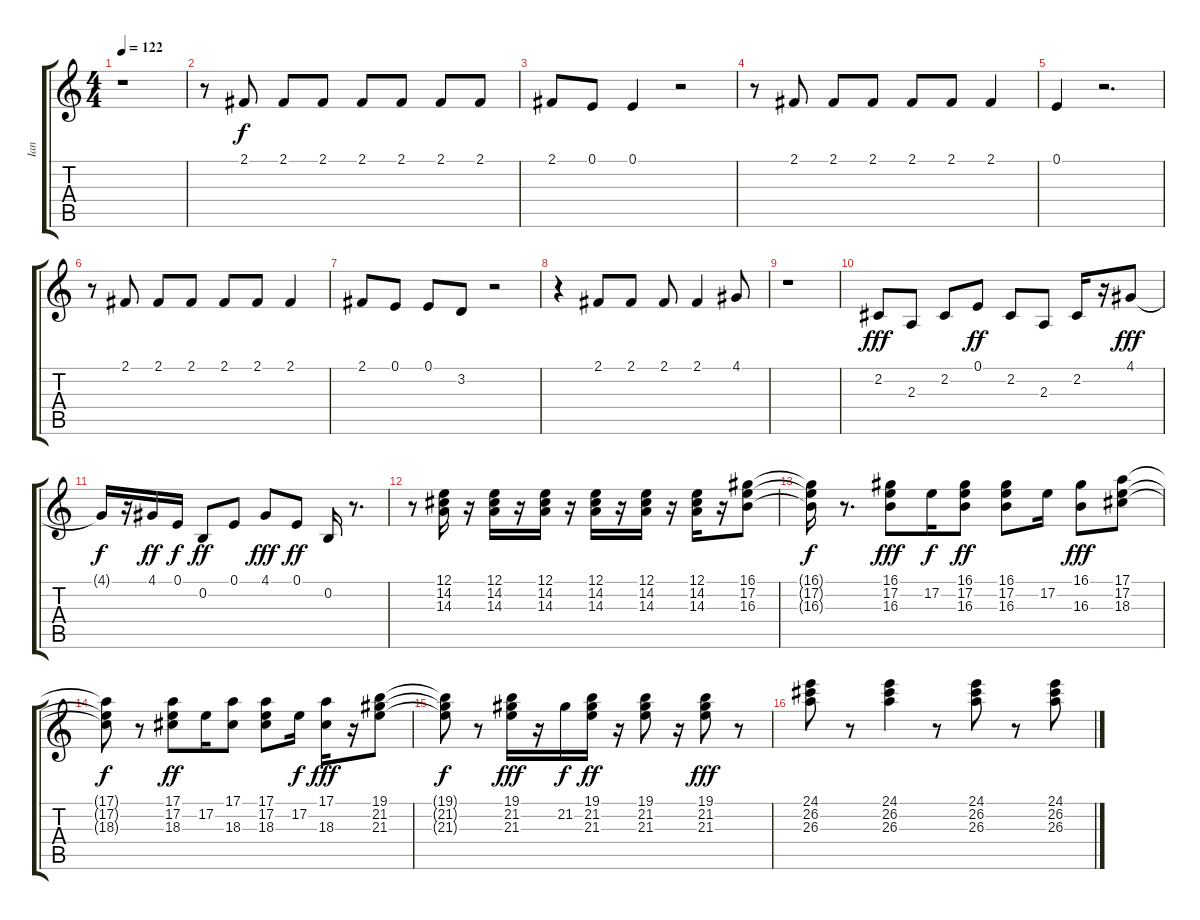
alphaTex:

\track ("Ian" "Ian") {instrument trumpet}
\staff {score tabs}
\tuning (E4 B3 G3 D3 A2 E2) {hide}
\ts (4 4)
\tempo 122
\clef g2
\ks c
r.1{dy f} |
r.8 2.1.8 2.1.8 2.1.8 2.1.8 2.1.8 2.1.8 2.1.8 |
2.1.8 0.1.8 0.1.4 r.2 |
r.8 2.1.8 2.1.8 2.1.8 2.1.8 2.1.8 2.1.4 |
0.1.4 r.2{d} |
r.8 2.1.8 2.1.8 2.1.8 2.1.8 2.1.8 2.1.4 |
2.1.8 0.1.8 0.1.8 3.2.8 r.2 |
r.4 2.1.8 2.1.8 2.1.8 2.1.4 4.1.8 |
r.1 |
2.2.8{dy fff} 2.3.8 2.2.8 0.1.8{dy ff} 2.2.8 2.3.8 2.2.16 r.16 4.1.8{dy fff} |
4.1{t}.16{dy f} r.16 4.1.16{dy ff} 0.1.16{dy f} 0.2.8{dy ff} 0.1.8 4.1.8{dy fff} 0.1.8{dy ff} 0.2.16 r.8{d} |
r.8 (12.1 14.2 14.3).16 r.16 (12.1 14.2 14.3).16 r.16 (12.1 14.2 14.3).16 r.16 (12.1 14.2 14.3).16 r.16 (12.1 14.2 14.3).16 r.16 (12.1 14.2 14.3).16 r.16 (16.1 17.2 16.3).8 |
(16.1{t} 17.2{t} 16.3{t}).16{dy f} r.8{d} (16.1 17.2 16.3).8{dy fff} 17.2.16{dy f} (16.1 17.2 16.3).8{dy ff} (16.1 17.2 16.3).8 17.2.16 (16.1 16.3).8{dy fff} (17.1 17.2 18.3).8 |
(17.1{t} 17.2{t} 18.3{t}).8{dy f} r.8 (17.1 17.2 18.3).8{dy ff} 17.2.16 (17.1 18.3).8 (17.1 17.2 18.3).8 17.2.16{dy f} (17.1 18.3).16{dy fff} r.16 (19.1 21.2 21.3).8 |
(19.1{t} 21.2{t} 21.3{t}).8{dy f} r.8 (19.1 21.2 21.3).16{dy fff} r.16 21.2.16{dy f} (19.1 21.2 21.3).16{dy ff} r.16 (19.1 21.2 21.3).8 r.16 (19.1 21.2 21.3).8{dy fff} r.8 |
(24.1 26.2 26.3).8 r.8 (24.1 26.2 26.3).4 r.8 (24.1 26.2 26.3).8 r.8 (24.1 26.2 26.3).8
